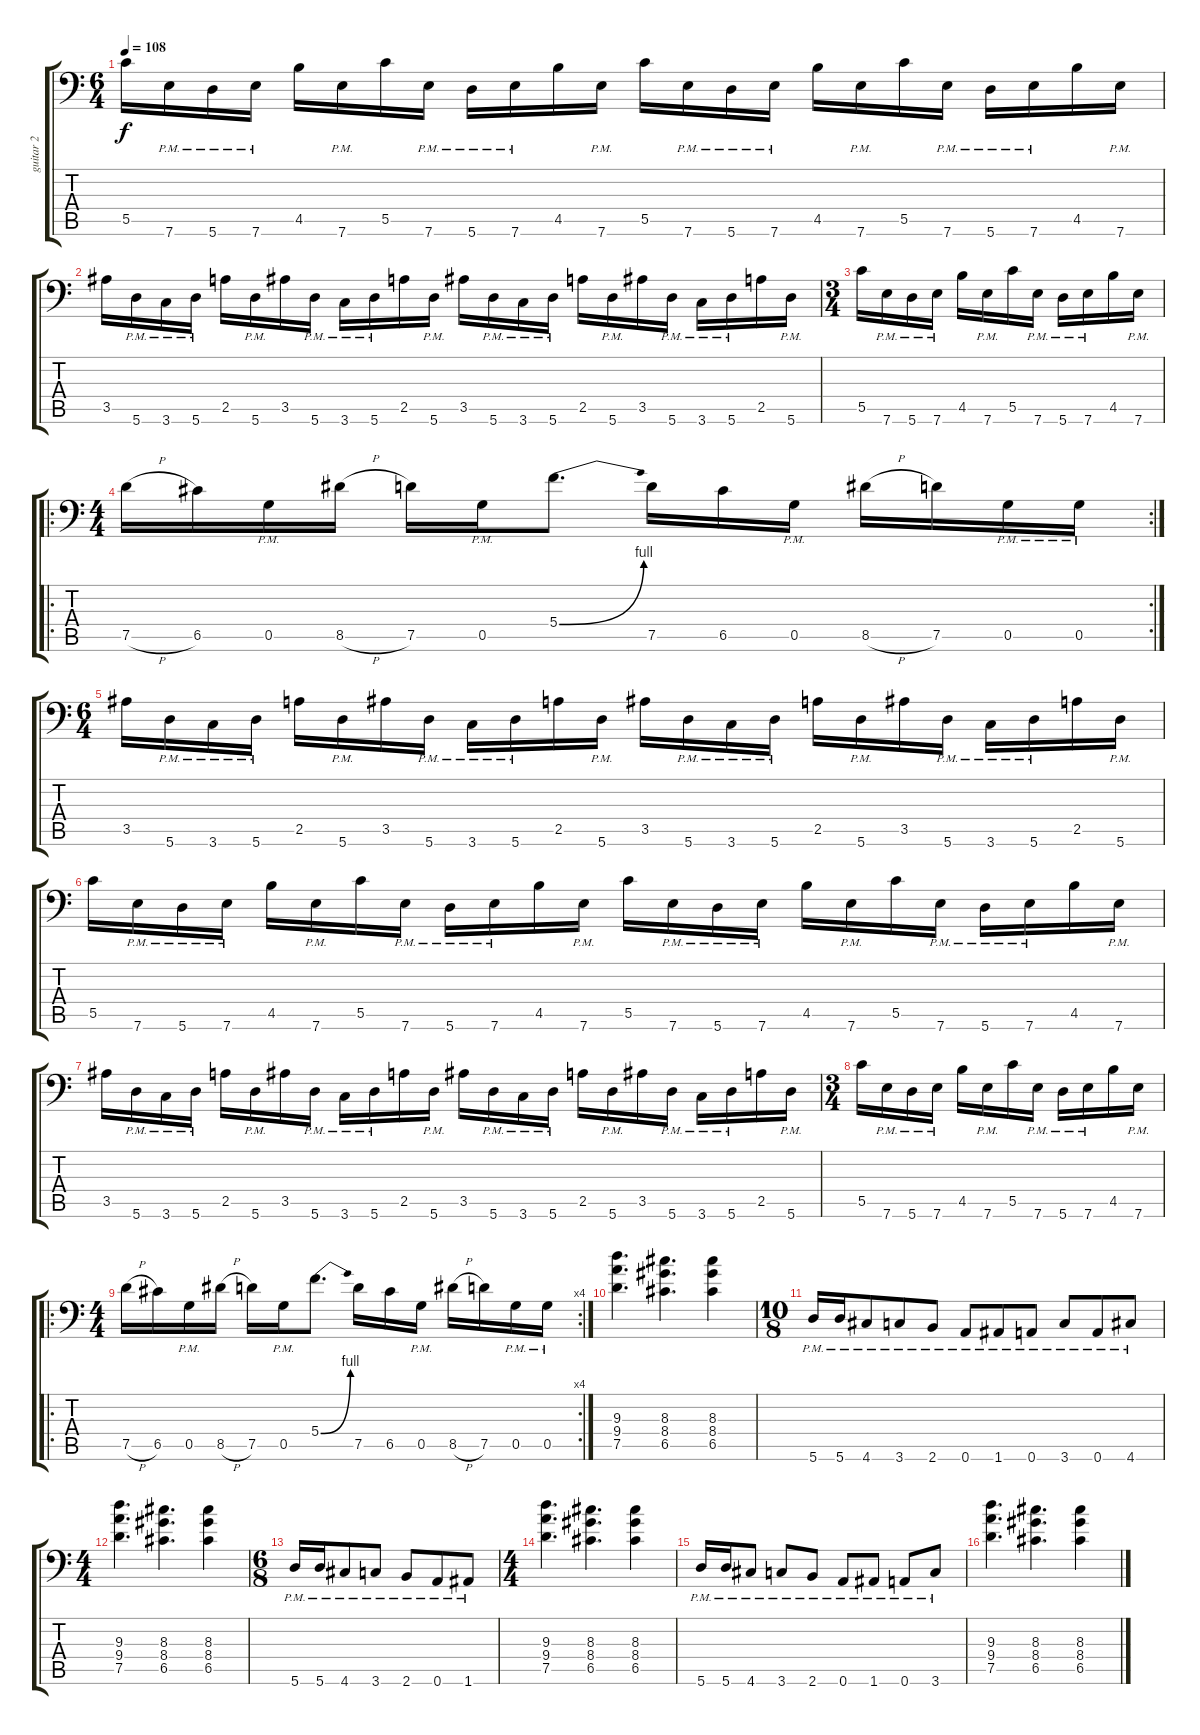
\track ("guitar 2" "guitar 2") {instrument distortionguitar}
\staff {score tabs}
\tuning (D4 A3 F3 C3 G2 A1) {hide}
\ts (6 4)
\tempo 108
\clef f4
\ks c
5.5.16{dy f} 7.6{pm}.16 5.6{pm}.16 7.6{pm}.16 4.5.16 7.6{pm}.16 5.5.16 7.6{pm}.16 5.6{pm}.16 7.6{pm}.16 4.5.16 7.6{pm}.16 5.5.16 7.6{pm}.16 5.6{pm}.16 7.6{pm}.16 4.5.16 7.6{pm}.16 5.5.16 7.6{pm}.16 5.6{pm}.16 7.6{pm}.16 4.5.16 7.6{pm}.16 |
3.5.16 5.6{pm}.16 3.6{pm}.16 5.6{pm}.16 2.5.16 5.6{pm}.16 3.5.16 5.6{pm}.16 3.6{pm}.16 5.6{pm}.16 2.5.16 5.6{pm}.16 3.5.16 5.6{pm}.16 3.6{pm}.16 5.6{pm}.16 2.5.16 5.6{pm}.16 3.5.16 5.6{pm}.16 3.6{pm}.16 5.6{pm}.16 2.5.16 5.6{pm}.16 |
\ts (3 4)
5.5.16 7.6{pm}.16 5.6{pm}.16 7.6{pm}.16 4.5.16 7.6{pm}.16 5.5.16 7.6{pm}.16 5.6{pm}.16 7.6{pm}.16 4.5.16 7.6{pm}.16 |
\ro
\rc 2
\ts (4 4)
7.5{h}.16 6.5.16 0.5{pm}.16 8.5{h}.16 7.5.16 0.5{pm}.16 5.4{be (bend 0 0 60 4)}.8{d} 7.5.16 6.5.16 0.5{pm}.16 8.5{h}.16 7.5.16 0.5{pm}.16 0.5{pm}.16 |
\ts (6 4)
3.5.16 5.6{pm}.16 3.6{pm}.16 5.6{pm}.16 2.5.16 5.6{pm}.16 3.5.16 5.6{pm}.16 3.6{pm}.16 5.6{pm}.16 2.5.16 5.6{pm}.16 3.5.16 5.6{pm}.16 3.6{pm}.16 5.6{pm}.16 2.5.16 5.6{pm}.16 3.5.16 5.6{pm}.16 3.6{pm}.16 5.6{pm}.16 2.5.16 5.6{pm}.16 |
5.5.16 7.6{pm}.16 5.6{pm}.16 7.6{pm}.16 4.5.16 7.6{pm}.16 5.5.16 7.6{pm}.16 5.6{pm}.16 7.6{pm}.16 4.5.16 7.6{pm}.16 5.5.16 7.6{pm}.16 5.6{pm}.16 7.6{pm}.16 4.5.16 7.6{pm}.16 5.5.16 7.6{pm}.16 5.6{pm}.16 7.6{pm}.16 4.5.16 7.6{pm}.16 |
3.5.16 5.6{pm}.16 3.6{pm}.16 5.6{pm}.16 2.5.16 5.6{pm}.16 3.5.16 5.6{pm}.16 3.6{pm}.16 5.6{pm}.16 2.5.16 5.6{pm}.16 3.5.16 5.6{pm}.16 3.6{pm}.16 5.6{pm}.16 2.5.16 5.6{pm}.16 3.5.16 5.6{pm}.16 3.6{pm}.16 5.6{pm}.16 2.5.16 5.6{pm}.16 |
\ts (3 4)
5.5.16 7.6{pm}.16 5.6{pm}.16 7.6{pm}.16 4.5.16 7.6{pm}.16 5.5.16 7.6{pm}.16 5.6{pm}.16 7.6{pm}.16 4.5.16 7.6{pm}.16 |
\ro
\rc 4
\ts (4 4)
7.5{h}.16 6.5.16 0.5{pm}.16 8.5{h}.16 7.5.16 0.5{pm}.16 5.4{be (bend 0 0 60 4)}.8{d} 7.5.16 6.5.16 0.5{pm}.16 8.5{h}.16 7.5.16 0.5{pm}.16 0.5{pm}.16 |
(9.3 9.4 7.5).4{d} (8.3 8.4 6.5).4{d} (8.3 8.4 6.5).4 |
\ts (10 8)
5.6{pm}.16 5.6{pm}.16 4.6{pm}.8 3.6{pm}.8 2.6{pm}.8 0.6{pm}.8 1.6{pm}.8 0.6{pm}.8 3.6{pm}.8 0.6{pm}.8 4.6{pm}.8 |
\ts (4 4)
(9.3 9.4 7.5).4{d} (8.3 8.4 6.5).4{d} (8.3 8.4 6.5).4 |
\ts (6 8)
5.6{pm}.16 5.6{pm}.16 4.6{pm}.8 3.6{pm}.8 2.6{pm}.8 0.6{pm}.8 1.6{pm}.8 |
\ts (4 4)
(9.3 9.4 7.5).4{d} (8.3 8.4 6.5).4{d} (8.3 8.4 6.5).4 |
5.6{pm}.16 5.6{pm}.16 4.6{pm}.8 3.6{pm}.8 2.6{pm}.8 0.6{pm}.8 1.6{pm}.8 0.6{pm}.8 3.6{pm}.8 |
(9.3 9.4 7.5).4{d} (8.3 8.4 6.5).4{d} (8.3 8.4 6.5).4
